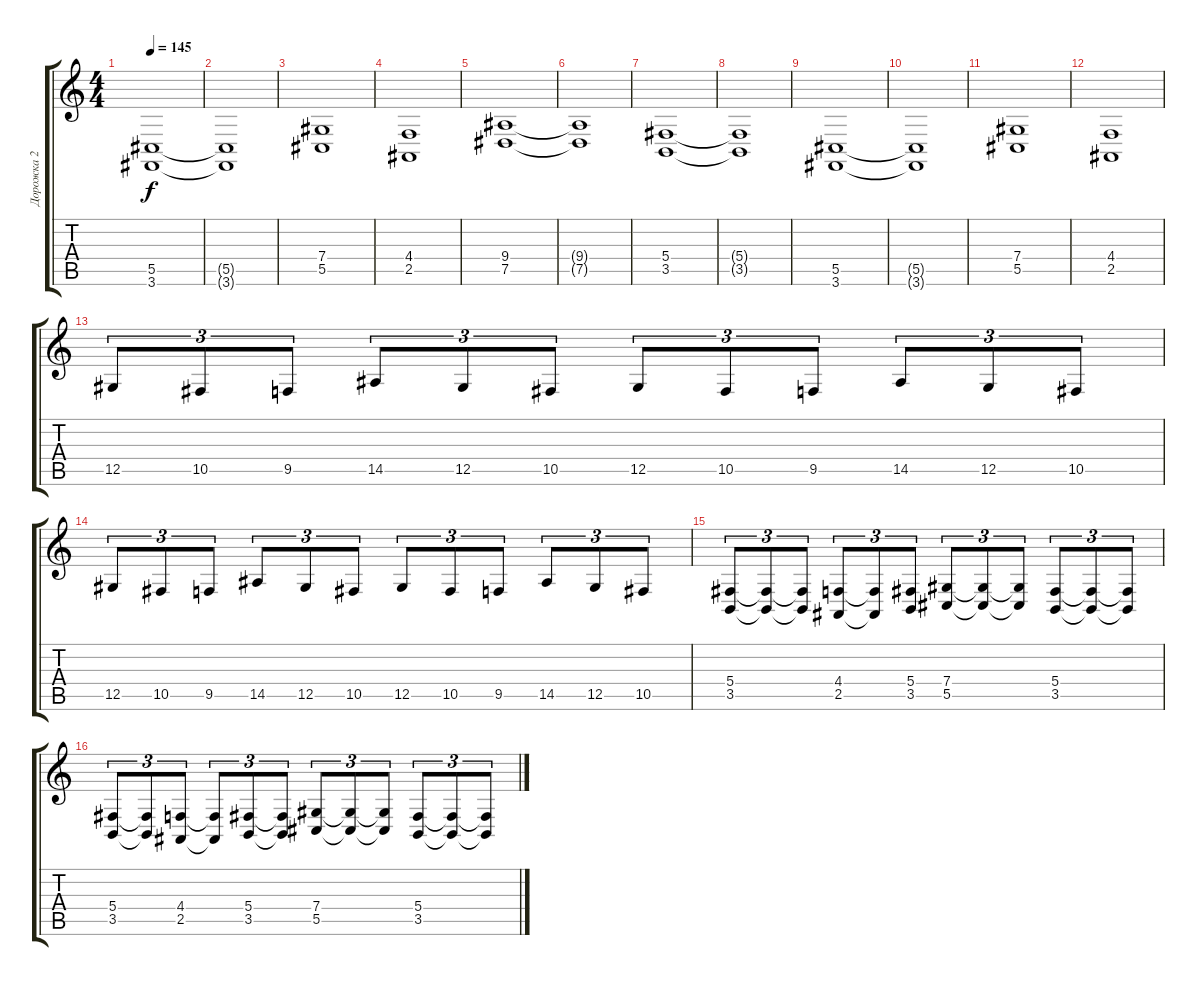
\track ("Дорожка 2" "Дорожка 2") {instrument stringensemble1}
\staff {score tabs}
\tuning (Eb4 Bb3 Gb3 Db3 Ab2 Eb2) {hide}
\ts (4 4)
\tempo 145
\clef g2
\ks c
(5.5 3.6).1{dy f} |
(5.5{t} 3.6{t}).1 |
(7.4 5.5).1 |
(4.4 2.5).1 |
(9.4 7.5).1 |
(9.4{t} 7.5{t}).1 |
(5.4 3.5).1 |
(5.4{t} 3.5{t}).1 |
(5.5 3.6).1 |
(5.5{t} 3.6{t}).1 |
(7.4 5.5).1 |
(4.4 2.5).1 |
12.5.8{tu (3 2)} 10.5.8{tu (3 2)} 9.5.8{tu (3 2)} 14.5.8{tu (3 2)} 12.5.8{tu (3 2)} 10.5.8{tu (3 2)} 12.5.8{tu (3 2)} 10.5.8{tu (3 2)} 9.5.8{tu (3 2)} 14.5.8{tu (3 2)} 12.5.8{tu (3 2)} 10.5.8{tu (3 2)} |
12.5.8{tu (3 2)} 10.5.8{tu (3 2)} 9.5.8{tu (3 2)} 14.5.8{tu (3 2)} 12.5.8{tu (3 2)} 10.5.8{tu (3 2)} 12.5.8{tu (3 2)} 10.5.8{tu (3 2)} 9.5.8{tu (3 2)} 14.5.8{tu (3 2)} 12.5.8{tu (3 2)} 10.5.8{tu (3 2)} |
(5.4 3.5).8{tu (3 2)} (5.4{t} 3.5{t}).8{tu (3 2)} (5.4{t} 3.5{t}).8{tu (3 2)} (4.4 2.5).8{tu (3 2)} (4.4{t} 2.5{t}).8{tu (3 2)} (5.4 3.5).8{tu (3 2)} (7.4 5.5).8{tu (3 2)} (7.4{t} 5.5{t}).8{tu (3 2)} (7.4{t} 5.5{t}).8{tu (3 2)} (5.4 3.5).8{tu (3 2)} (5.4{t} 3.5{t}).8{tu (3 2)} (5.4{t} 3.5{t}).8{tu (3 2)} |
(5.4 3.5).8{tu (3 2)} (5.4{t} 3.5{t}).8{tu (3 2)} (4.4 2.5).8{tu (3 2)} (4.4{t} 2.5{t}).8{tu (3 2)} (5.4 3.5).8{tu (3 2)} (5.4{t} 3.5{t}).8{tu (3 2)} (7.4 5.5).8{tu (3 2)} (7.4{t} 5.5{t}).8{tu (3 2)} (7.4{t} 5.5{t}).8{tu (3 2)} (5.4 3.5).8{tu (3 2)} (5.4{t} 3.5{t}).8{tu (3 2)} (5.4{t} 3.5{t}).8{tu (3 2)}
